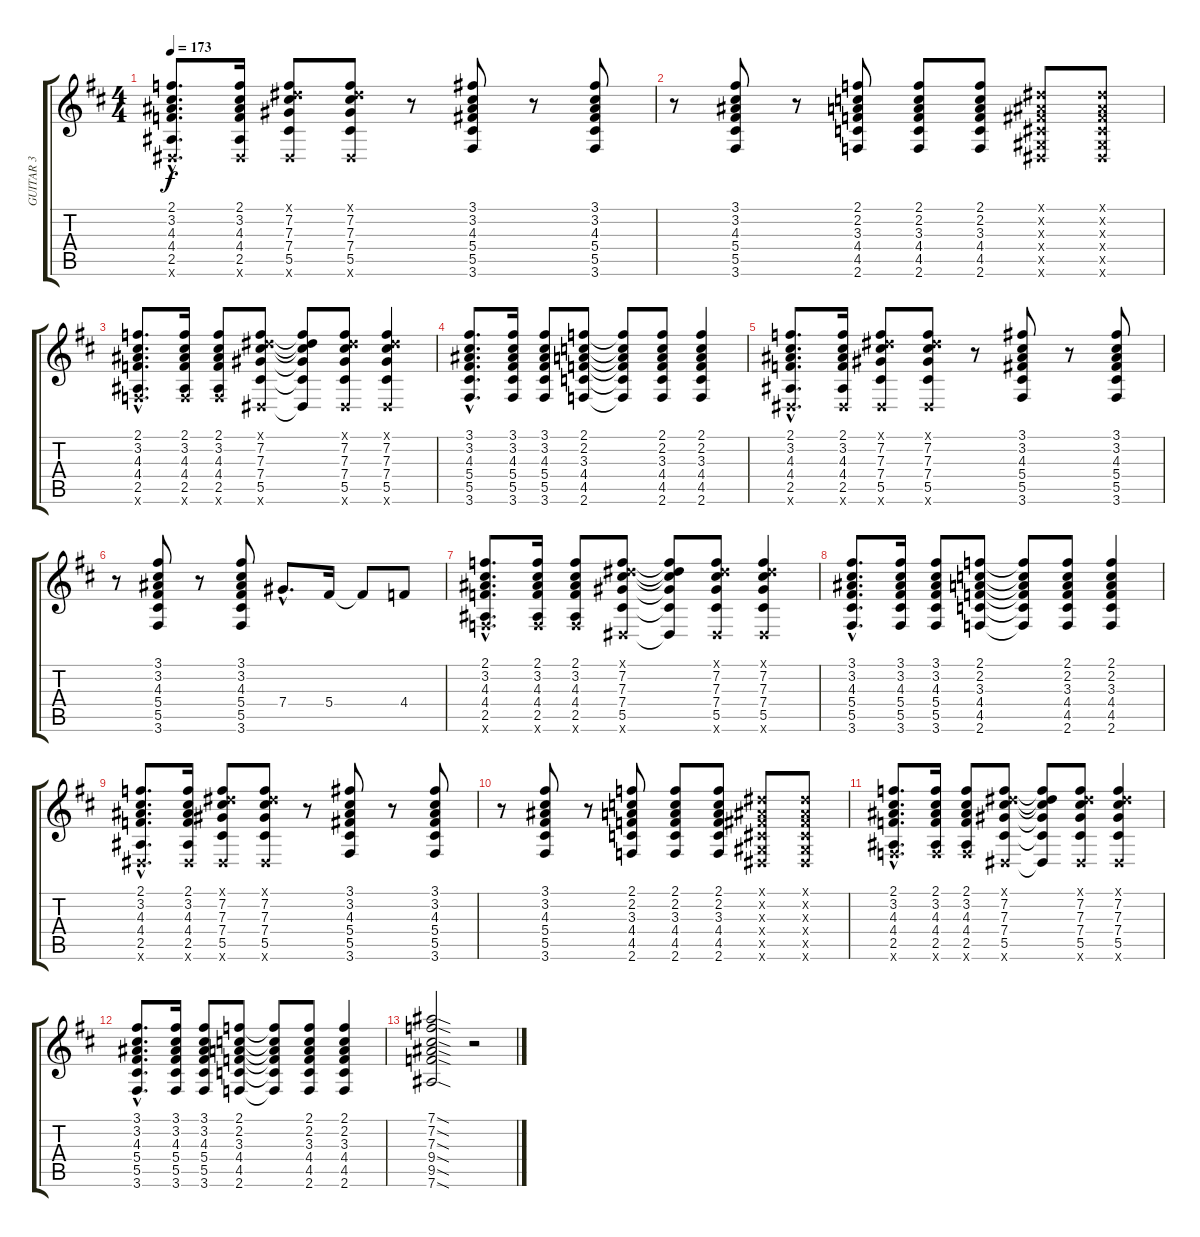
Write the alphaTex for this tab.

\track ("GUITAR 3" "GUITAR 3") {instrument electricguitarclean}
\staff {score tabs}
\tuning (Eb4 Bb3 Gb3 Db3 Ab2 Eb2) {hide}
\ts (4 4)
\tempo 173
\clef g2
\ks bminor
(2.1{hac} 3.2{hac} 4.3{hac} 4.4{hac} 2.5{hac} 0.6{hac x}).8{d dy f} (2.1 3.2 4.3 4.4 2.5 0.6{x}).16 (0.1{x} 7.2 7.3 7.4 5.5 0.6{x}).8 (0.1{x} 7.2 7.3 7.4 5.5 0.6{x}).8 r.8 (3.1 3.2 4.3 5.4 5.5 3.6).8 r.8 (3.1 3.2 4.3 5.4 5.5 3.6).8 |
r.8 (3.1 3.2 4.3 5.4 5.5 3.6).8 r.8 (2.1 2.2 3.3 4.4 4.5 2.6).8 (2.1 2.2 3.3 4.4 4.5 2.6).8 (2.1 2.2 3.3 4.4 4.5 2.6).8 (0.1{x} 0.2{x} 0.3{x} 0.4{x} 0.5{x} 0.6{x}).8 (0.1{x} 0.2{x} 0.3{x} 0.4{x} 0.5{x} 0.6{x}).8 |
(2.1{hac} 3.2{hac} 4.3{hac} 4.4{hac} 2.5{hac} 2.6{hac x}).8{d} (2.1 3.2 4.3 4.4 2.5 2.6{x}).16 (2.1 3.2 4.3 4.4 2.5 2.6{x}).8 (0.1{x} 7.2 7.3 7.4 5.5 0.6{x}).8 (0.1{t} 7.2{t} 7.3{t} 7.4{t} 5.5{t} 0.6{t}).8 (0.1{x} 7.2 7.3 7.4 5.5 0.6{x}).8 (0.1{x} 7.2 7.3 7.4 5.5 0.6{x}).4 |
(3.1{hac} 3.2{hac} 4.3{hac} 5.4{hac} 5.5{hac} 3.6{hac}).8{d} (3.1 3.2 4.3 5.4 5.5 3.6).16 (3.1 3.2 4.3 5.4 5.5 3.6).8 (2.1 2.2 3.3 4.4 4.5 2.6).8 (2.1{t} 2.2{t} 3.3{t} 4.4{t} 4.5{t} 2.6{t}).8 (2.1 2.2 3.3 4.4 4.5 2.6).8 (2.1 2.2 3.3 4.4 4.5 2.6).4 |
(2.1{hac} 3.2{hac} 4.3{hac} 4.4{hac} 2.5{hac} 0.6{hac x}).8{d} (2.1 3.2 4.3 4.4 2.5 0.6{x}).16 (0.1{x} 7.2 7.3 7.4 5.5 0.6{x}).8 (0.1{x} 7.2 7.3 7.4 5.5 0.6{x}).8 r.8 (3.1 3.2 4.3 5.4 5.5 3.6).8 r.8 (3.1 3.2 4.3 5.4 5.5 3.6).8 |
r.8 (3.1 3.2 4.3 5.4 5.5 3.6).8 r.8 (3.1 3.2 4.3 5.4 5.5 3.6).8 7.4{hac}.8{d} 5.4.16 5.4{t}.8 4.4.8 |
(2.1{hac} 3.2{hac} 4.3{hac} 4.4{hac} 2.5{hac} 2.6{hac x}).8{d} (2.1 3.2 4.3 4.4 2.5 2.6{x}).16 (2.1 3.2 4.3 4.4 2.5 2.6{x}).8 (0.1{x} 7.2 7.3 7.4 5.5 0.6{x}).8 (0.1{t} 7.2{t} 7.3{t} 7.4{t} 5.5{t} 0.6{t}).8 (0.1{x} 7.2 7.3 7.4 5.5 0.6{x}).8 (0.1{x} 7.2 7.3 7.4 5.5 0.6{x}).4 |
(3.1{hac} 3.2{hac} 4.3{hac} 5.4{hac} 5.5{hac} 3.6{hac}).8{d} (3.1 3.2 4.3 5.4 5.5 3.6).16 (3.1 3.2 4.3 5.4 5.5 3.6).8 (2.1 2.2 3.3 4.4 4.5 2.6).8 (2.1{t} 2.2{t} 3.3{t} 4.4{t} 4.5{t} 2.6{t}).8 (2.1 2.2 3.3 4.4 4.5 2.6).8 (2.1 2.2 3.3 4.4 4.5 2.6).4 |
(2.1{hac} 3.2{hac} 4.3{hac} 4.4{hac} 2.5{hac} 0.6{hac x}).8{d} (2.1 3.2 4.3 4.4 2.5 0.6{x}).16 (0.1{x} 7.2 7.3 7.4 5.5 0.6{x}).8 (0.1{x} 7.2 7.3 7.4 5.5 0.6{x}).8 r.8 (3.1 3.2 4.3 5.4 5.5 3.6).8 r.8 (3.1 3.2 4.3 5.4 5.5 3.6).8 |
r.8 (3.1 3.2 4.3 5.4 5.5 3.6).8 r.8 (2.1 2.2 3.3 4.4 4.5 2.6).8 (2.1 2.2 3.3 4.4 4.5 2.6).8 (2.1 2.2 3.3 4.4 4.5 2.6).8 (0.1{x} 0.2{x} 0.3{x} 0.4{x} 0.5{x} 0.6{x}).8 (0.1{x} 0.2{x} 0.3{x} 0.4{x} 0.5{x} 0.6{x}).8 |
(2.1{hac} 3.2{hac} 4.3{hac} 4.4{hac} 2.5{hac} 2.6{hac x}).8{d} (2.1 3.2 4.3 4.4 2.5 2.6{x}).16 (2.1 3.2 4.3 4.4 2.5 2.6{x}).8 (0.1{x} 7.2 7.3 7.4 5.5 0.6{x}).8 (0.1{t} 7.2{t} 7.3{t} 7.4{t} 5.5{t} 0.6{t}).8 (0.1{x} 7.2 7.3 7.4 5.5 0.6{x}).8 (0.1{x} 7.2 7.3 7.4 5.5 0.6{x}).4 |
(3.1{hac} 3.2{hac} 4.3{hac} 5.4{hac} 5.5{hac} 3.6{hac}).8{d} (3.1 3.2 4.3 5.4 5.5 3.6).16 (3.1 3.2 4.3 5.4 5.5 3.6).8 (2.1 2.2 3.3 4.4 4.5 2.6).8 (2.1{t} 2.2{t} 3.3{t} 4.4{t} 4.5{t} 2.6{t}).8 (2.1 2.2 3.3 4.4 4.5 2.6).8 (2.1 2.2 3.3 4.4 4.5 2.6).4 |
(7.1{sod} 7.2{sod} 7.3{sod} 9.4{sod} 9.5{sod} 7.6{sod}).2 r.2
